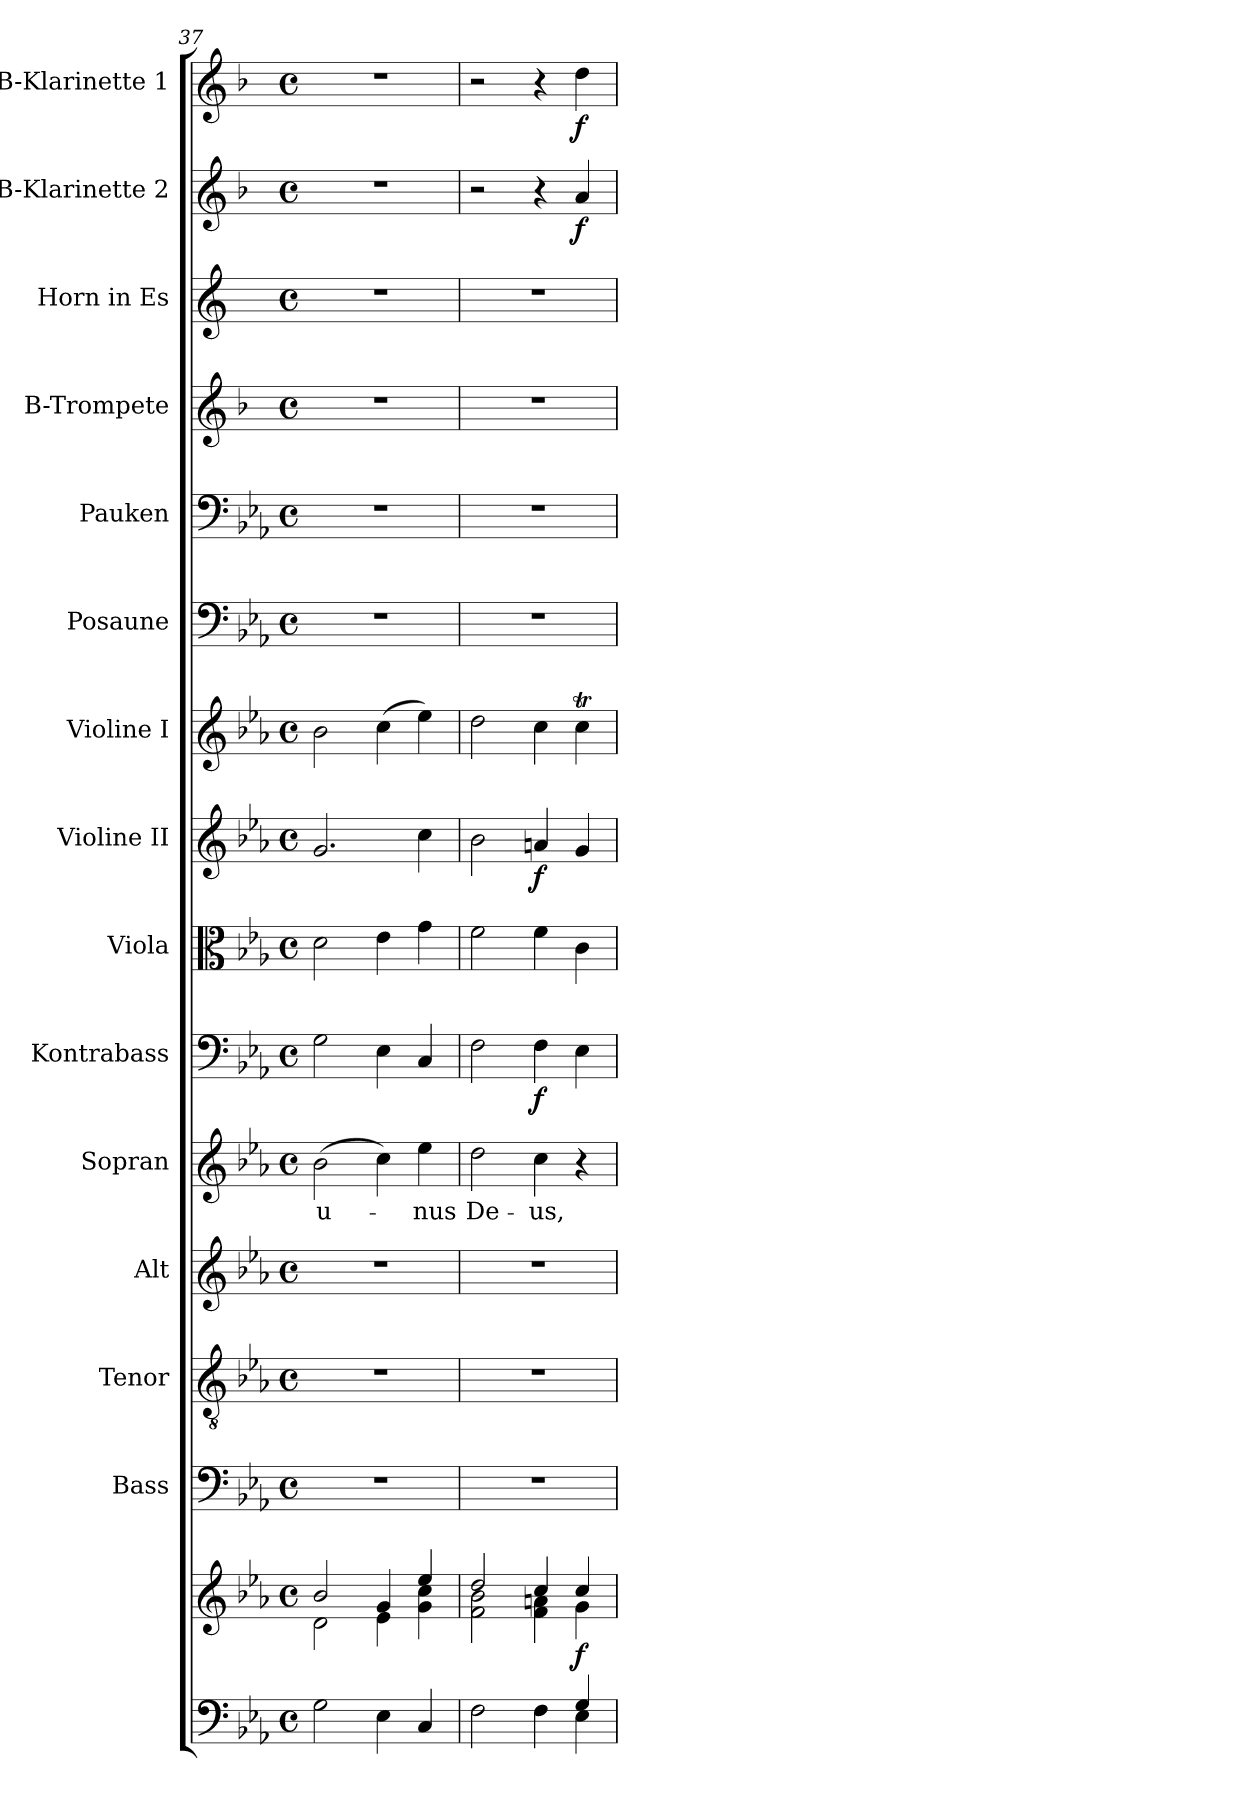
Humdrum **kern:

**kern	**kern	**dynam	**kern	**kern	**kern	**kern	**text	**kern	**dynam	**kern	**kern	**dynam	**kern	**kern	**kern	**kern	**kern	**kern	**dynam	**kern	**dynam
*part15	*part15	*part15	*part14	*part13	*part12	*part11	*part11	*part10	*part10	*part9	*part8	*part8	*part7	*part6	*part5	*part4	*part3	*part2	*part2	*part1	*part1
*staff16	*staff15	*staff15/16	*staff14	*staff13	*staff12	*staff11	*staff11	*staff10	*staff10	*staff9	*staff8	*staff8	*staff7	*staff6	*staff5	*staff4	*staff3	*staff2	*staff2	*staff1	*staff1
*	*	*	*I"Bass	*I"Tenor	*I"Alt	*I"Sopran	*	*I"Kontrabass	*	*I"Viola	*I"Violine II	*	*I"Violine I	*I"Posaune	*I"Pauken	*I"B-Trompete	*I"Horn in Es	*I"B-Klarinette 2	*	*I"B-Klarinette 1	*
*	*	*	*I'B.	*I'T.	*I'A.	*I'S.	*	*I'Kb.	*	*I'Vla.	*I'Vl. II	*	*I'Vl. I	*I'Pos.	*I'Pk.	*I'B Trp.	*	*I'B Kl. 2	*	*I'B Kl. 1	*
!!LO:PB:g=z
*clefF4	*clefG2	*	*clefF4	*clefGv2	*clefG2	*clefG2	*	*clefF4	*	*clefC3	*clefG2	*	*clefG2	*clefF4	*clefF4	*clefG2	*clefG2	*clefG2	*	*clefG2	*
*	*	*	*	*	*	*	*	*ITrd7c12	*	*	*	*	*	*	*	*ITrd1c2	*ITrd5c9	*ITrd1c2	*	*ITrd1c2	*
*k[b-e-a-]	*k[b-e-a-]	*	*k[b-e-a-]	*k[b-e-a-]	*k[b-e-a-]	*k[b-e-a-]	*	*k[b-e-a-]	*	*k[b-e-a-]	*k[b-e-a-]	*	*k[b-e-a-]	*k[b-e-a-]	*k[b-e-a-]	*k[b-e-a-]	*k[b-e-a-]	*k[b-e-a-]	*	*k[b-e-a-]	*
*E-:	*E-:	*	*E-:	*E-:	*E-:	*E-:	*	*E-:	*	*E-:	*E-:	*	*E-:	*E-:	*E-:	*E-:	*E-:	*E-:	*	*E-:	*
*M4/4	*M4/4	*	*M4/4	*M4/4	*M4/4	*M4/4	*	*M4/4	*	*M4/4	*M4/4	*	*M4/4	*M4/4	*M4/4	*M4/4	*M4/4	*M4/4	*	*M4/4	*
*met(c)	*met(c)	*	*met(c)	*met(c)	*met(c)	*met(c)	*	*met(c)	*	*met(c)	*met(c)	*	*met(c)	*met(c)	*met(c)	*met(c)	*met(c)	*met(c)	*	*met(c)	*
=37	=37	=37	=37	=37	=37	=37	=37	=37	=37	=37	=37	=37	=37	=37	=37	=37	=37	=37	=37	=37	=37
*	*^	*	*	*	*	*	*	*	*	*	*	*	*	*	*	*	*	*	*	*	*
!	!	!	!	!	!	!	!	!LO:LY:b	!	!	!	!	!	!	!	!	!	!	!	!	!	!
2G\	2b-/	2d\	.	1r	1r	1r	(>2b-\	u-	2GG\	.	2d\	2.g/	.	2b-\	1r	1r	1r	1r	1r	.	1r	.
4E-\	4g/	4e-\	.	.	.	.	4cc\)	.	4EE-\	.	4e-\	.	.	(>4cc\	.	.	.	.	.	.	.	.
!	!	!	!	!	!	!	!	!LO:LY:b	!	!	!	!	!	!	!	!	!	!	!	!	!	!
4C/	4ee-/	4g\ 4cc\	.	.	.	.	4ee-\	-nus	4CC/	.	4g\	4cc\	.	4ee-\)	.	.	.	.	.	.	.	.
=38	=38	=38	=38	=38	=38	=38	=38	=38	=38	=38	=38	=38	=38	=38	=38	=38	=38	=38	=38	=38	=38	=38
*^	*	*	*	*	*	*	*	*	*	*	*	*	*	*	*	*	*	*	*	*	*	*
!	!	!	!	!	!	!	!	!	!LO:LY:b	!	!	!	!	!	!	!	!	!	!	!	!	!	!
2.ryy	2F\	2dd/	2f\ 2b-\	.	1r	1r	1r	2dd\	De-	2FF\	.	2f\	2b-\	.	2dd\	1r	1r	1r	1r	2r	.	2r	.
!	!	!	!	!	!	!	!	!	!LO:LY:b	!	!LO:DY:b	!	!	!LO:DY:b	!	!	!	!	!	!	!	!	!
.	4F\	4cc/	4f\ 4an\	.	.	.	.	4cc\	-us,	4FF\	f	4f\	4an/	f	4cc\	.	.	.	.	4r	.	4r	.
!	!	!	!	!LO:DY:b	!	!	!	!	!	!	!	!	!	!	!	!	!	!	!	!	!LO:DY:b	!	!LO:DY:b
4G/	4E-\	4cc/	4g\	f	.	.	.	4r	.	4EE-\	.	4c\	4g/	.	4ccT\	.	.	.	.	4g/	f	4cc\	f
*v	*v	*	*	*	*	*	*	*	*	*	*	*	*	*	*	*	*	*	*	*	*	*	*
*	*v	*v	*	*	*	*	*	*	*	*	*	*	*	*	*	*	*	*	*	*	*	*
=	=	=	=	=	=	=	=	=	=	=	=	=	=	=	=	=	=	=	=	=	=
*-	*-	*-	*-	*-	*-	*-	*-	*-	*-	*-	*-	*-	*-	*-	*-	*-	*-	*-	*-	*-	*-
